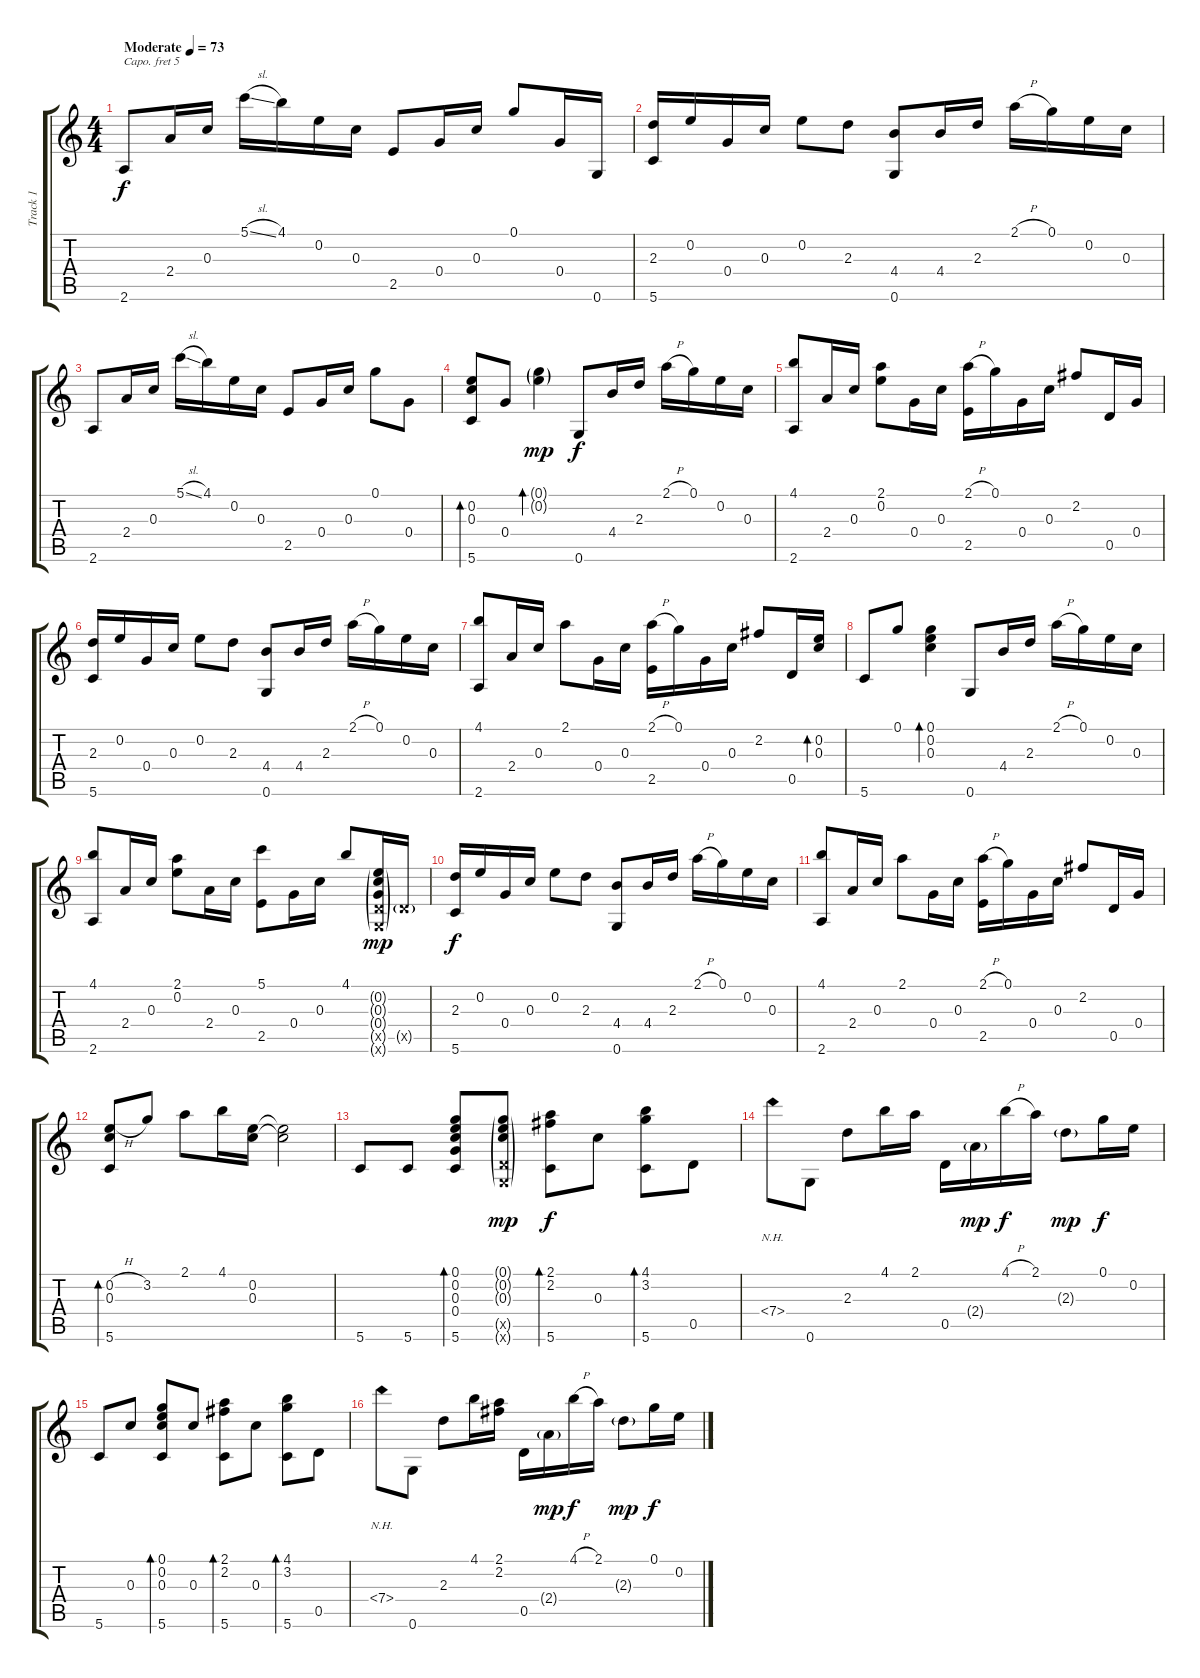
\track ("Track 1" "Track 1") {instrument acousticguitarsteel}
\staff {score tabs}
\capo 5
\tuning (D4 B3 G3 D3 A2 D2) {hide}
\ts (4 4)
\tempo (73 "Moderate")
\clef g2
\ks c
2.6.8{dy f instrument acousticguitarsteel} 2.4.16 0.3.16 5.1{sl}.16 4.1.16 0.2.16 0.3.16 2.5.8 0.4.16 0.3.16 0.1.8 0.4.16 0.6.16 |
(2.3 5.6).16 0.2.16 0.4.16 0.3.16 0.2.8 2.3.8 (4.4 0.6).8 4.4.16 2.3.16 2.1{h}.16 0.1.16 0.2.16 0.3.16 |
2.6.8 2.4.16 0.3.16 5.1{sl}.16 4.1.16 0.2.16 0.3.16 2.5.8 0.4.16 0.3.16 0.1.8 0.4.8 |
(0.2 0.3 5.6).8{bd 120} 0.4.8 (0.1{g} 0.2{g}).4{bd 120 dy mp} 0.6.8{dy f} 4.4.16 2.3.16 2.1{h}.16 0.1.16 0.2.16 0.3.16 |
(4.1 2.6).8 2.4.16 0.3.16 (2.1 0.2).8 0.4.16 0.3.16 (2.1{h} 2.5).16 0.1.16 0.4.16 0.3.16 2.2.8 0.5.16 0.4.16 |
(2.3 5.6).16 0.2.16 0.4.16 0.3.16 0.2.8 2.3.8 (4.4 0.6).8 4.4.16 2.3.16 2.1{h}.16 0.1.16 0.2.16 0.3.16 |
(4.1 2.6).8 2.4.16 0.3.16 2.1.8 0.4.16 0.3.16 (2.1{h} 2.5).16 0.1.16 0.4.16 0.3.16 2.2.8 0.5.16 (0.2 0.3).16{bd 120} |
5.6.8 0.1.8 (0.1 0.2 0.3).4{bd 120} 0.6.8 4.4.16 2.3.16 2.1{h}.16 0.1.16 0.2.16 0.3.16 |
(4.1 2.6).8 2.4.16 0.3.16 (2.1 0.2).8 2.4.16 0.3.16 (5.1 2.5).8 0.4.16 0.3.16 4.1.8 (0.2{g} 0.3{g} 0.4{g} 0.5{g x} 0.6{g x}).16{dy mp} 0.5{g x}.16 |
(2.3 5.6).16{dy f} 0.2.16 0.4.16 0.3.16 0.2.8 2.3.8 (4.4 0.6).8 4.4.16 2.3.16 2.1{h}.16 0.1.16 0.2.16 0.3.16 |
(4.1 2.6).8 2.4.16 0.3.16 2.1.8 0.4.16 0.3.16 (2.1{h} 2.5).16 0.1.16 0.4.16 0.3.16 2.2.8 0.5.16 0.4.16 |
(0.2{h} 0.3 5.6).8{bd 120} 3.2.8 2.1.8 4.1.16 (0.2 0.3).16 (0.2{t} 0.3{t}).2 |
5.6.8 5.6.8 (0.1 0.2 0.3 0.4 5.6).8{bd 60} (0.1{g} 0.2{g} 0.3{g} 0.5{g x} 0.6{g x}).8{dy mp} (2.1 2.2 5.6).8{bd 120 dy f} 0.3.8 (4.1 3.2 5.6).8{bd 120} 0.5.8 |
7.4{nh}.8 0.6.8 2.3.8 4.1.16 2.1.16 0.5.16 2.4{g}.16{dy mp} 4.1{h}.16{dy f} 2.1.16 2.3{g}.8{dy mp} 0.1.16{dy f} 0.2.16 |
5.6.8 0.3.8 (0.1 0.2 0.3 5.6).8{bd 60} 0.3.8 (2.1 2.2 5.6).8{bd 120} 0.3.8 (4.1 3.2 5.6).8{bd 120} 0.5.8 |
7.4{nh}.8 0.6.8 2.3.8 4.1.16 (2.1 2.2).16 0.5.16 2.4{g}.16{dy mp} 4.1{h}.16{dy f} 2.1.16 2.3{g}.8{dy mp} 0.1.16{dy f} 0.2.16
